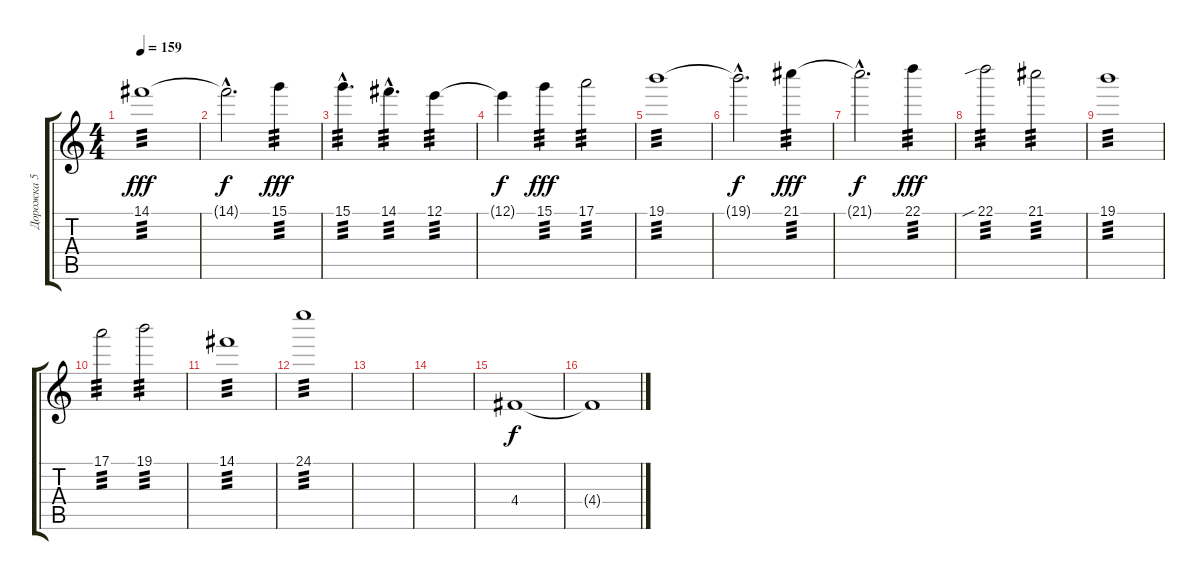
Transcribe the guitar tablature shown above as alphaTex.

\track ("Дорожка 5" "Дорожка 5") {instrument overdrivenguitar}
\staff {score tabs}
\tuning (E4 B3 G3 D3 A2 E2) {hide}
\ts (4 4)
\tempo 159
\clef g2
\ks c
14.1.1{tp 3 dy fff volume 16} |
14.1{hac t}.2{d dy f} 15.1.4{tp 3 dy fff} |
15.1{hac}.4{d tp 3 volume 16} 14.1{hac}.4{d tp 3} 12.1.4{tp 3} |
12.1{t}.4{dy f} 15.1.4{tp 3 dy fff} 17.1.2{tp 3} |
19.1.1{tp 3 volume 16} |
19.1{hac t}.2{d dy f} 21.1.4{tp 3 dy fff} |
21.1{hac t}.2{d dy f} 22.1.4{tp 3 dy fff} |
22.1{sib}.2{tp 3} 21.1.2{tp 3} |
19.1.1{tp 3 volume 16} |
17.1.2{tp 3} 19.1.2{tp 3} |
14.1.1{tp 3} |
24.1.1{tp 3} |
|
|
4.4.1{dy f} |
4.4{t}.1
